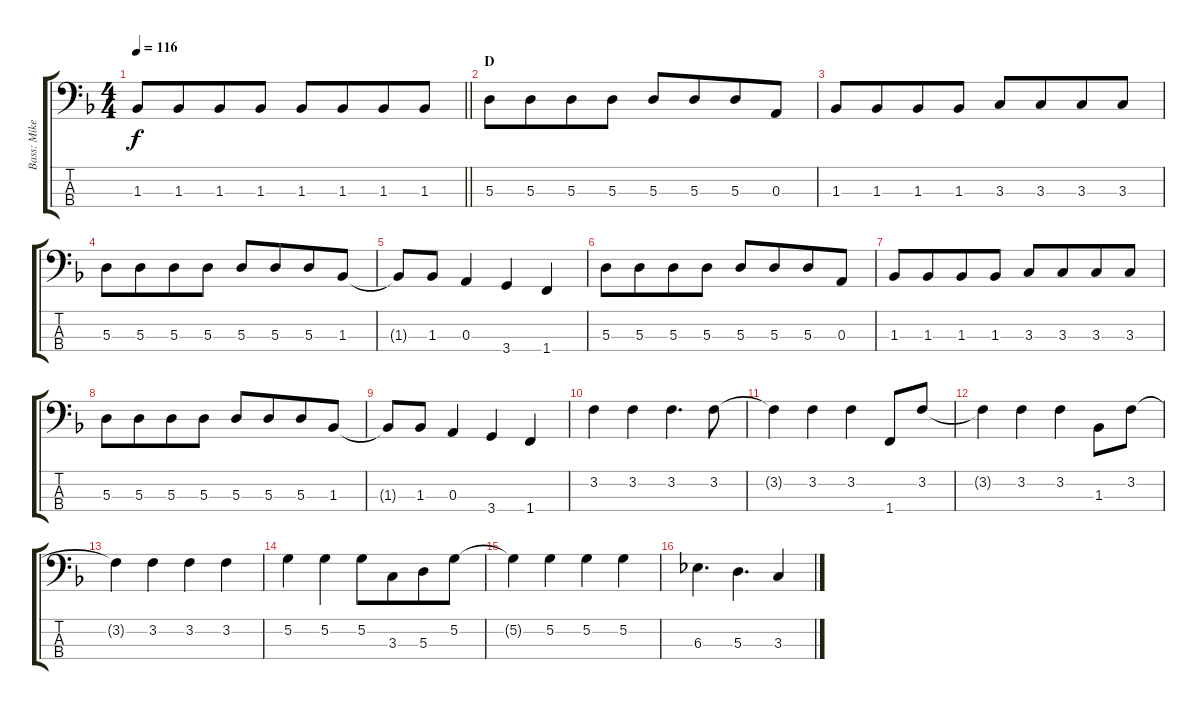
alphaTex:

\track ("Bass: Mike" "Bass: Mike") {instrument electricbassfinger}
\staff {score tabs}
\tuning (G2 D2 A1 E1) {hide}
\ts (4 4)
\tempo 116
\clef f4
\barLineRight lightlight
\ks f
1.3.8{dy f} 1.3.8{beam merge} 1.3.8 1.3.8 1.3.8 1.3.8{beam merge} 1.3.8 1.3.8 |
\section ("" "D")
5.3.8 5.3.8{beam merge} 5.3.8 5.3.8 5.3.8 5.3.8{beam merge} 5.3.8 0.3.8 |
1.3.8 1.3.8{beam merge} 1.3.8 1.3.8 3.3.8 3.3.8{beam merge} 3.3.8 3.3.8 |
5.3.8 5.3.8{beam merge} 5.3.8 5.3.8 5.3.8 5.3.8{beam merge} 5.3.8 1.3.8 |
1.3{t}.8 1.3.8{beam merge} 0.3.4 3.4.4 1.4.4 |
5.3.8 5.3.8{beam merge} 5.3.8 5.3.8 5.3.8 5.3.8{beam merge} 5.3.8 0.3.8 |
1.3.8 1.3.8{beam merge} 1.3.8 1.3.8 3.3.8 3.3.8{beam merge} 3.3.8 3.3.8 |
5.3.8 5.3.8{beam merge} 5.3.8 5.3.8 5.3.8 5.3.8{beam merge} 5.3.8 1.3.8 |
1.3{t}.8 1.3.8{beam merge} 0.3.4 3.4.4 1.4.4 |
3.2.4 3.2.4{beam merge} 3.2.4{d} 3.2.8 |
3.2{t}.4 3.2.4{beam merge} 3.2.4 1.4.8 3.2.8 |
3.2{t}.4 3.2.4{beam merge} 3.2.4 1.3.8 3.2.8 |
3.2{t}.4 3.2.4{beam merge} 3.2.4 3.2.4 |
5.2.4 5.2.4{beam merge} 5.2.8 3.3.8{beam merge} 5.3.8{beam merge} 5.2.8 |
5.2{t}.4 5.2.4{beam merge} 5.2.4 5.2.4 |
6.3.4{d} 5.3.4{d} 3.3.4
